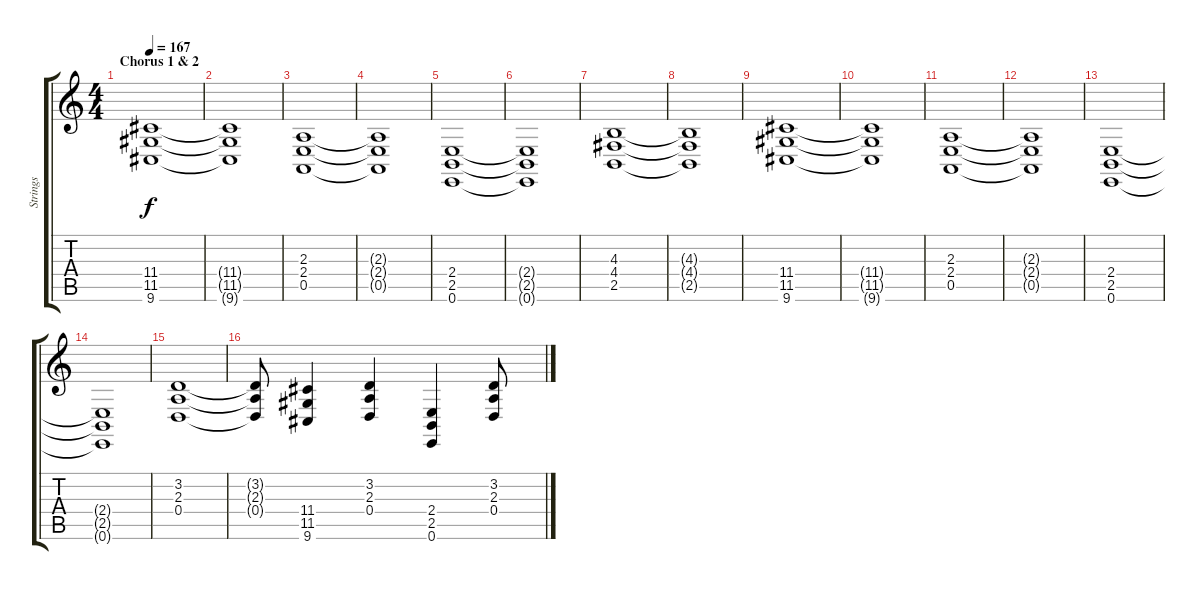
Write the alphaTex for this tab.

\track ("Strings" "Strings") {instrument stringensemble1}
\staff {score tabs}
\tuning (E4 B3 G3 D3 A2 E2) {hide}
\ts (4 4)
\section ("" "Chorus 1 & 2")
\tempo 167
\clef g2
\ks c
(11.4 11.5 9.6).1{dy f volume 13} |
(11.4{t} 11.5{t} 9.6{t}).1 |
(2.3 2.4 0.5).1 |
(2.3{t} 2.4{t} 0.5{t}).1 |
(2.4 2.5 0.6).1 |
(2.4{t} 2.5{t} 0.6{t}).1 |
(4.3 4.4 2.5).1 |
(4.3{t} 4.4{t} 2.5{t}).1 |
(11.4 11.5 9.6).1 |
(11.4{t} 11.5{t} 9.6{t}).1 |
(2.3 2.4 0.5).1 |
(2.3{t} 2.4{t} 0.5{t}).1 |
(2.4 2.5 0.6).1 |
(2.4{t} 2.5{t} 0.6{t}).1 |
(3.2 2.3 0.4).1 |
(3.2{t} 2.3{t} 0.4{t}).8 (11.4 11.5 9.6).4 (3.2 2.3 0.4).4 (2.4 2.5 0.6).4 (3.2 2.3 0.4).8
